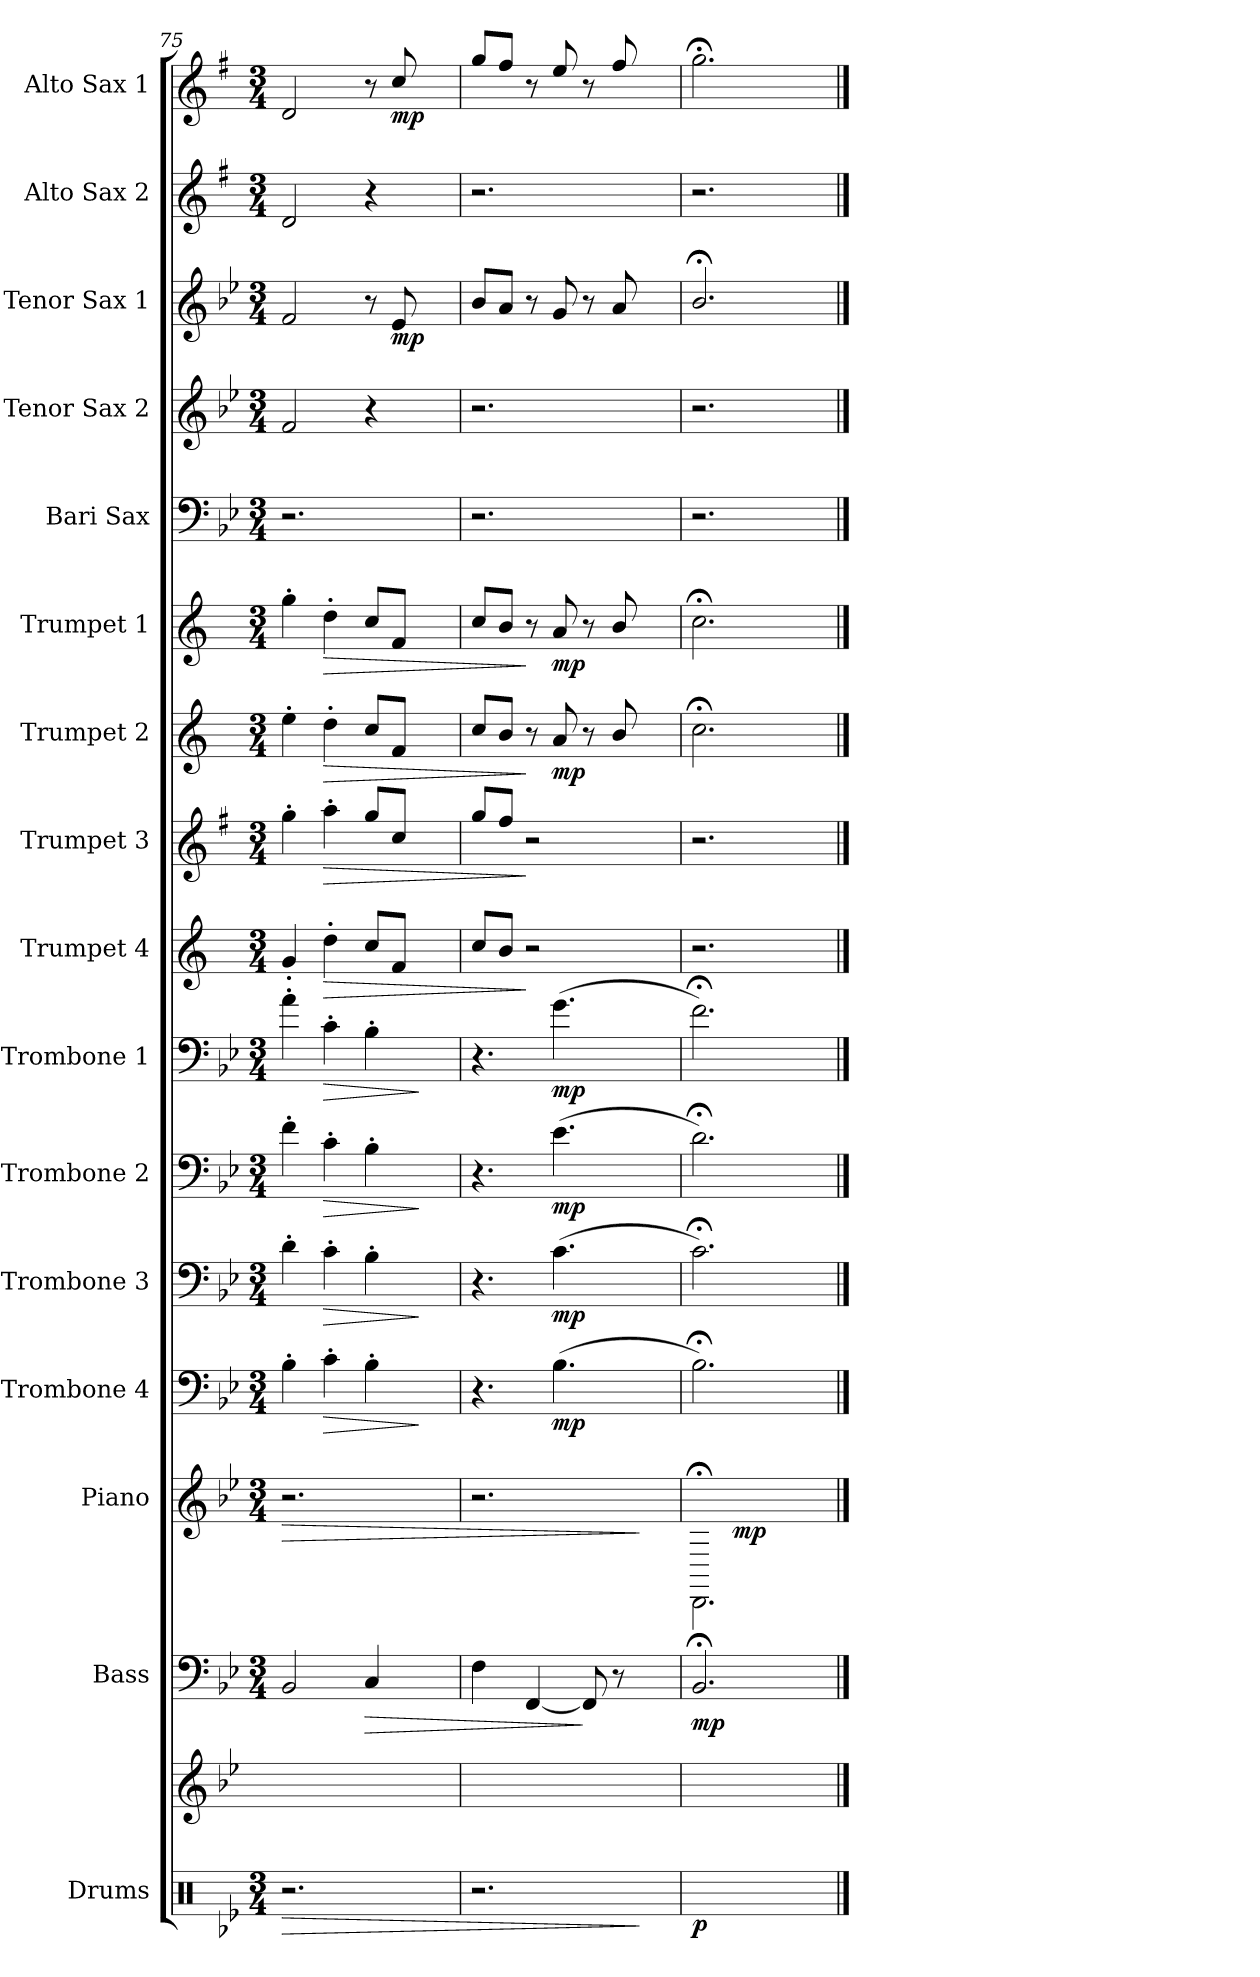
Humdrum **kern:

**kern	**dynam	**kern	**kern	**dynam	**kern	**dynam	**kern	**dynam	**kern	**dynam	**kern	**dynam	**kern	**dynam	**kern	**dynam	**kern	**dynam	**kern	**dynam	**kern	**dynam	**kern	**kern	**kern	**dynam	**kern	**kern	**dynam
*part17	*part17	*part16	*part15	*part15	*part14	*part14	*part13	*part13	*part12	*part12	*part11	*part11	*part10	*part10	*part9	*part9	*part8	*part8	*part7	*part7	*part6	*part6	*part5	*part4	*part3	*part3	*part2	*part1	*part1
*staff17	*staff17	*staff16	*staff15	*staff15	*staff14	*staff14	*staff13	*staff13	*staff12	*staff12	*staff11	*staff11	*staff10	*staff10	*staff9	*staff9	*staff8	*staff8	*staff7	*staff7	*staff6	*staff6	*staff5	*staff4	*staff3	*staff3	*staff2	*staff1	*staff1
*I"Drums	*	*	*I"Bass	*	*I"Piano	*	*I"Trombone 4	*	*I"Trombone 3	*	*I"Trombone 2	*	*I"Trombone 1	*	*I"Trumpet 4	*	*I"Trumpet 3	*	*I"Trumpet 2	*	*I"Trumpet 1	*	*I"Bari Sax	*I"Tenor Sax 2	*I"Tenor Sax 1	*	*I"Alto Sax 2	*I"Alto Sax 1	*
*	*	*	*	*	*I'Pno	*	*I'Trb	*	*I'Trb	*	*I'Trb	*	*I'Trb	*	*I'Tpt	*	*	*	*I'Tpt	*	*I'Tpt	*	*	*I'T Sax	*I'T Sax	*	*I'A Sax	*I'A Sax	*
*clefX	*	*clefG2	*clefF4	*	*clefG2	*	*clefF4	*	*clefF4	*	*clefF4	*	*clefF4	*	*clefG2	*	*clefG2	*	*clefG2	*	*clefG2	*	*clefF4	*clefG2	*clefG2	*	*clefG2	*clefG2	*
*	*	*	*ITrd7c12	*	*	*	*	*	*	*	*	*	*	*	*ITrd1c2	*	*ITrd5c9	*	*ITrd1c2	*	*ITrd1c2	*	*ITrd8c14	*ITrd8c14	*ITrd8c14	*	*ITrd5c9	*ITrd5c9	*
*k[b-e-]	*	*k[b-e-]	*k[b-e-]	*	*k[b-e-]	*	*k[b-e-]	*	*k[b-e-]	*	*k[b-e-]	*	*k[b-e-]	*	*k[b-e-]	*	*k[b-e-]	*	*k[b-e-]	*	*k[b-e-]	*	*k[b-e-]	*k[b-e-]	*k[b-e-]	*	*k[b-e-]	*k[b-e-]	*
*B-:	*	*B-:	*B-:	*	*B-:	*	*B-:	*	*B-:	*	*B-:	*	*B-:	*	*B-:	*	*B-:	*	*B-:	*	*B-:	*	*B-:	*B-:	*B-:	*	*B-:	*B-:	*
*M3/4	*	*	*M3/4	*	*M3/4	*	*M3/4	*	*M3/4	*	*M3/4	*	*M3/4	*	*M3/4	*	*M3/4	*	*M3/4	*	*M3/4	*	*M3/4	*M3/4	*M3/4	*	*M3/4	*M3/4	*
=75	=75	=75	=75	=75	=75	=75	=75	=75	=75	=75	=75	=75	=75	=75	=75	=75	=75	=75	=75	=75	=75	=75	=75	=75	=75	=75	=75	=75	=75
!	!LO:HP:b	!	!	!	!	!LO:HP:b	!	!	!	!	!	!	!	!	!	!	!	!	!	!	!	!	!	!	!	!	!	!	!
2.r	>	1ryy	2BBB-/	.	2.r	>	4B-'>\	.	4d'>\	.	4f'>\	.	4a'>\	.	4f'</	.	4b-'>\	.	4dd'>\	.	4ff'>\	.	2.r	2F/	2F/	.	2F/	2F/	.
!	!	!	!	!	!	!	!	!LO:HP:b	!	!LO:HP:b	!	!LO:HP:b	!	!LO:HP:b	!	!LO:HP:b	!	!LO:HP:b	!	!LO:HP:b	!	!LO:HP:b	!	!	!	!	!	!	!
.	.	.	.	.	.	.	4c'>\	>	4c'>\	>	4c'>\	>	4c'>\	>	4cc'>\	>	4cc'>\	>	4cc'>\	>	4cc'>\	>	.	.	.	.	.	.	.
!	!	!	!	!LO:HP:b	!	!	!	!	!	!	!	!	!	!	!	!	!	!	!	!	!	!	!	!	!	!	!	!	!
.	.	.	4CC/	>	.	.	4B-'>\	.	4B-'>\	.	4B-'>\	.	4B-'>\	.	8b-/L	.	8b-/L	.	8b-/L	.	8b-/L	.	.	4r	8r	.	4r	8r	.
!	!	!	!	!	!	!	!	!	!	!	!	!	!	!	!	!	!	!	!	!	!	!	!	!	!	!LO:DY:b	!	!	!LO:DY:b
.	.	.	.	.	.	.	.	.	.	.	.	.	.	.	8e-/J	.	8e-/J	.	8e-/J	.	8e-/J	.	.	.	8E-/	mp	.	8e-/	mp
4ryy	.	.	4ryy	.	4ryy	.	4ryy	]	4ryy	]	4ryy	]	4ryy	]	4ryy	.	4ryy	.	4ryy	.	4ryy	.	4ryy	4ryy	4ryy	.	4ryy	4ryy	.
=76	=76	=76	=76	=76	=76	=76	=76	=76	=76	=76	=76	=76	=76	=76	=76	=76	=76	=76	=76	=76	=76	=76	=76	=76	=76	=76	=76	=76	=76
2.r	.	1ryy	4FF\	.	2.r	.	4.r	.	4.r	.	4.r	.	4.r	.	8b-/L	.	8b-/L	.	8b-/L	.	8b-/L	.	2.r	2.r	8B-/L	.	2.r	8b-/L	.
.	.	.	.	.	.	.	.	.	.	.	.	.	.	.	8a/J	.	8a/J	.	8a/J	.	8a/J	.	.	.	8A/J	.	.	8a/J	.
.	.	.	[4FFF/	.	.	.	.	.	.	.	.	.	.	.	2r	]	2r	]	8r	]	8r	]	.	.	8r	.	.	8r	.
!	!	!	!	!	!	!	!	!LO:DY:b	!	!LO:DY:b	!	!LO:DY:b	!	!LO:DY:b	!	!	!	!	!	!LO:DY:b	!	!LO:DY:b	!	!	!	!	!	!	!
.	.	.	.	.	.	.	(>4.B-\	mp	(>4.c\	mp	(>4.e-\	mp	(>4.g\	mp	.	.	.	.	8g/	mp	8g/	mp	.	.	8G/	.	.	8g/	.
.	.	.	8FFF/]	]	.	.	.	.	.	.	.	.	.	.	.	.	.	.	8r	.	8r	.	.	.	8r	.	.	8r	.
.	.	.	8r	.	.	.	.	.	.	.	.	.	.	.	.	.	.	.	8a/	.	8a/	.	.	.	8A/	.	.	8a/	.
4ryy	]	.	4ryy	.	4ryy	]	4ryy	.	4ryy	.	4ryy	.	4ryy	.	4ryy	.	4ryy	.	4ryy	.	4ryy	.	4ryy	4ryy	4ryy	.	4ryy	4ryy	.
!!LO:PB:g=z
=77	=77	=77	=77	=77	=77	=77	=77	=77	=77	=77	=77	=77	=77	=77	=77	=77	=77	=77	=77	=77	=77	=77	=77	=77	=77	=77	=77	=77	=77
!	!LO:DY:b	!	!	!LO:DY:b	!	!	!	!	!	!	!	!	!	!	!	!	!	!	!	!	!	!	!	!	!	!	!	!	!
*	*	*	*	*	*^	*	*	*	*	*	*	*	*	*	*	*	*	*	*	*	*	*	*	*	*	*	*	*	*
2.R;<\	p	1ryy	2.BBB-;</	mp	2.DD;<\	4ryy	.	2.B-;<\)	.	2.c;<\)	.	2.d;<\)	.	2.f;<\)	.	2.r	.	2.r	.	2.b-;<\	.	2.b-;<\	.	2.r	2.r	2.B-;</	.	2.r	2.b-;<\	.
!	!	!	!	!	!	!	!LO:DY:b	!	!	!	!	!	!	!	!	!	!	!	!	!	!	!	!	!	!	!	!	!	!	!
.	.	.	.	.	.	2.ryy	mp	.	.	.	.	.	.	.	.	.	.	.	.	.	.	.	.	.	.	.	.	.	.	.
4ryy	.	.	4ryy	.	4ryy	.	.	4ryy	.	4ryy	.	4ryy	.	4ryy	.	4ryy	.	4ryy	.	4ryy	.	4ryy	.	4ryy	4ryy	4ryy	.	4ryy	4ryy	.
*	*	*	*	*	*v	*v	*	*	*	*	*	*	*	*	*	*	*	*	*	*	*	*	*	*	*	*	*	*	*	*
==	==	==	==	==	==	==	==	==	==	==	==	==	==	==	==	==	==	==	==	==	==	==	==	==	==	==	==	==	==
*-	*-	*-	*-	*-	*-	*-	*-	*-	*-	*-	*-	*-	*-	*-	*-	*-	*-	*-	*-	*-	*-	*-	*-	*-	*-	*-	*-	*-	*-
